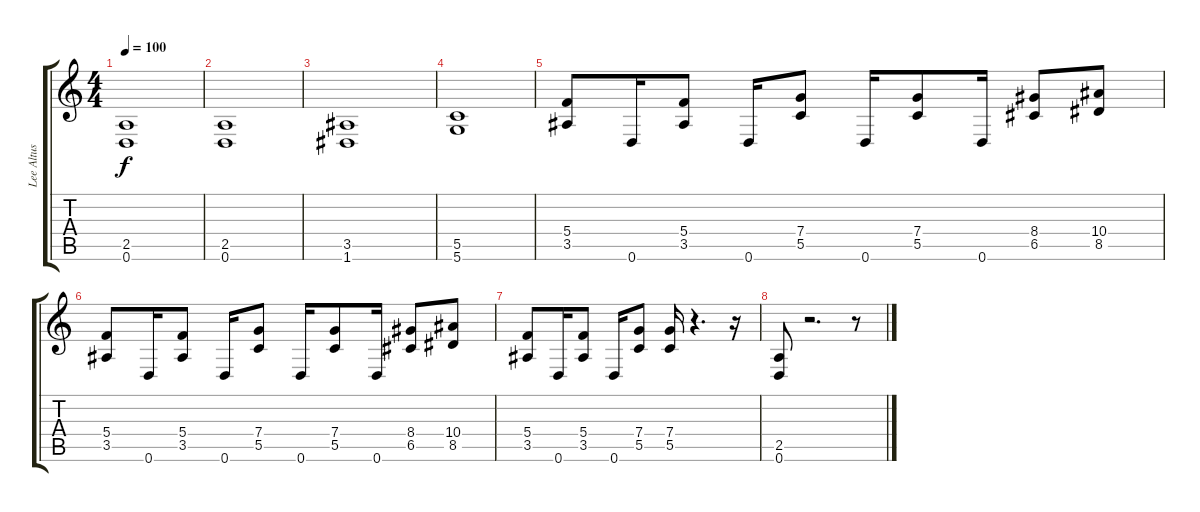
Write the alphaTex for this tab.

\track ("Lee Altus" "Lee Altus") {instrument distortionguitar}
\staff {score tabs}
\tuning (D4 A3 F3 C3 G2 D2) {hide}
\ts (4 4)
\tempo 100
\clef g2
\ks c
(2.5 0.6).1{dy f} |
(2.5 0.6).1 |
(3.5 1.6).1 |
(5.5 5.6).1 |
(5.4 3.5).8 0.6.16 (5.4 3.5).8 0.6.16 (7.4 5.5).8 0.6.16 (7.4 5.5).8 0.6.16 (8.4 6.5).8 (10.4 8.5).8 |
(5.4 3.5).8 0.6.16 (5.4 3.5).8 0.6.16 (7.4 5.5).8 0.6.16 (7.4 5.5).8 0.6.16 (8.4 6.5).8 (10.4 8.5).8 |
(5.4 3.5).8 0.6.16 (5.4 3.5).8 0.6.16 (7.4 5.5).8 (7.4 5.5).16 r.4{d} r.16 |
(2.5 0.6).8 r.2{d} r.8
